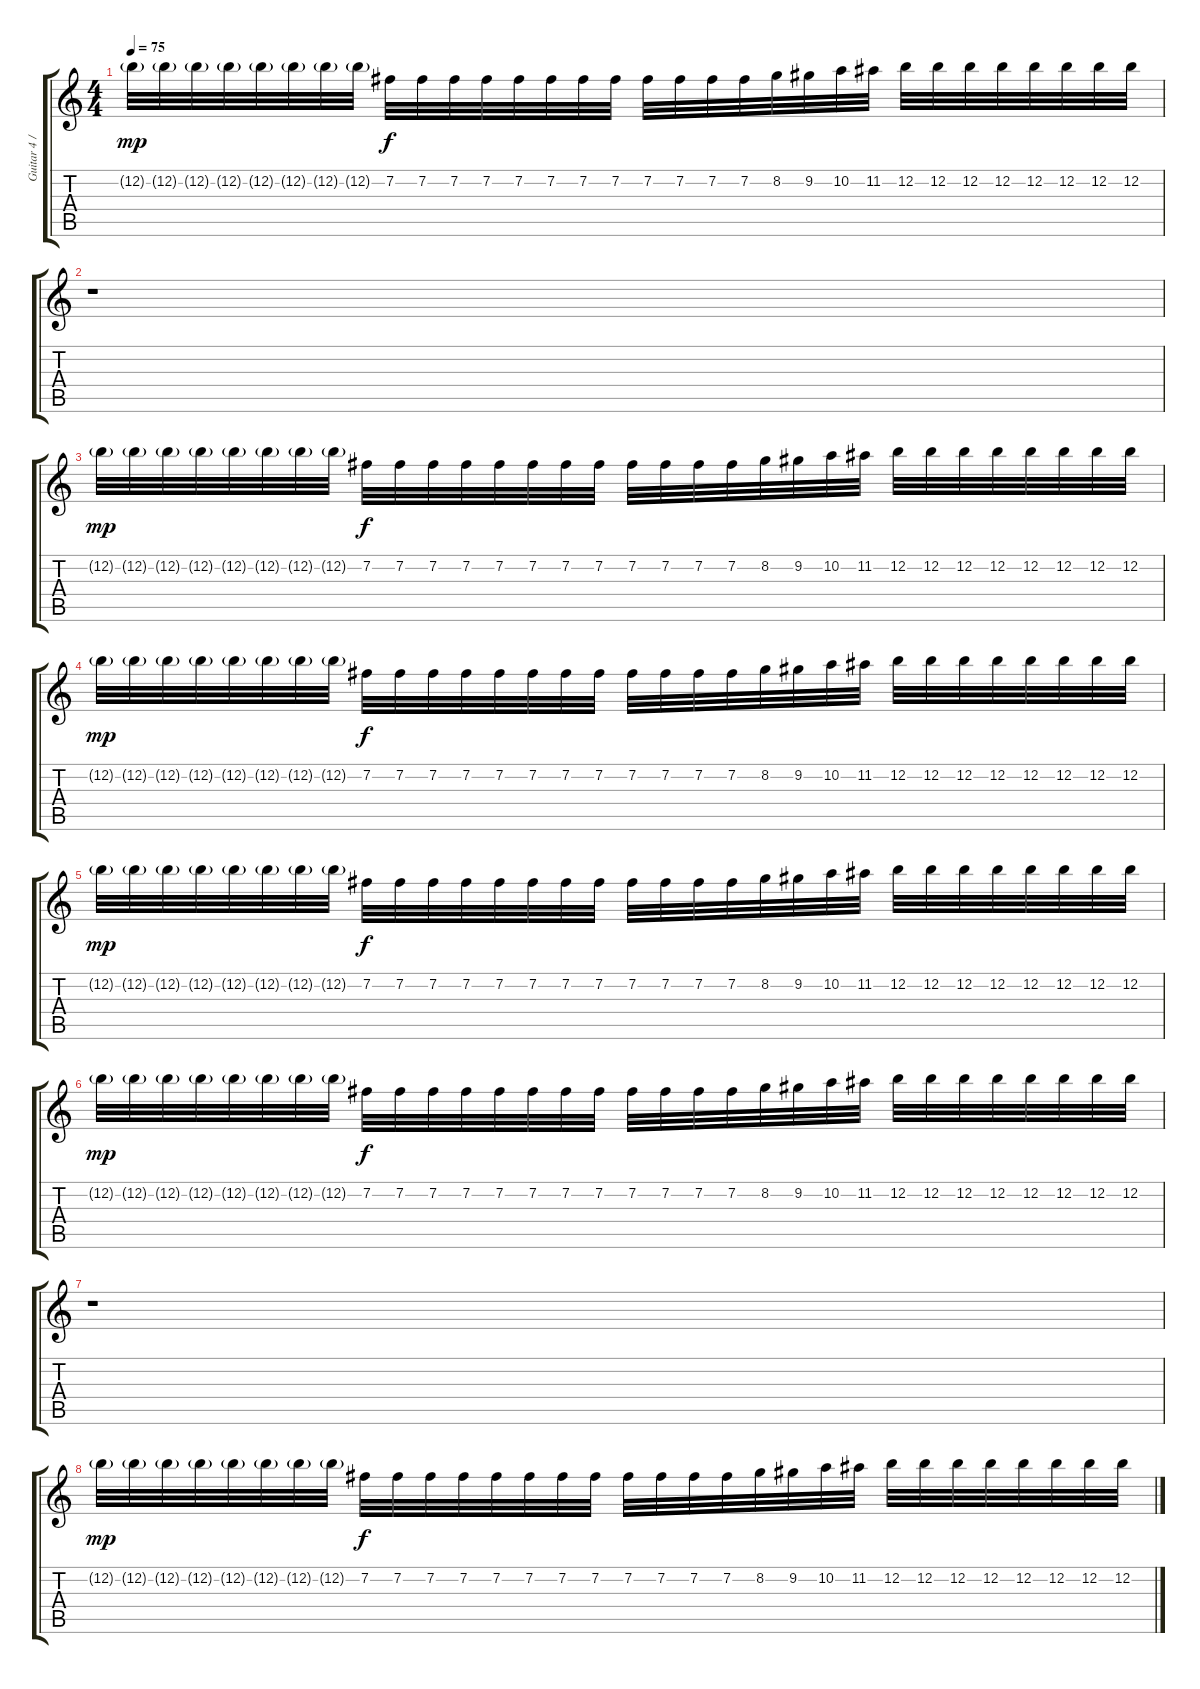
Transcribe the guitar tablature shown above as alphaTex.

\track ("Guitar 4 / Backup" "Guitar 4 /") {instrument acousticguitarsteel}
\staff {score tabs}
\tuning (E4 B3 G3 D3 A2 E2) {hide}
\ts (4 4)
\tempo 75
\clef g2
\ks c
12.2{g}.32{dy mp} 12.2{g}.32 12.2{g}.32 12.2{g}.32 12.2{g}.32 12.2{g}.32 12.2{g}.32 12.2{g}.32 7.2.32{dy f volume 8} 7.2.32 7.2.32 7.2.32 7.2.32 7.2.32 7.2.32 7.2.32 7.2.32 7.2.32 7.2.32 7.2.32 8.2.32 9.2.32 10.2.32 11.2.32 12.2.32 12.2.32 12.2.32{volume 0} 12.2.32 12.2.32 12.2.32 12.2.32 12.2.32 |
r.1 |
12.2{g}.32{dy mp} 12.2{g}.32 12.2{g}.32 12.2{g}.32 12.2{g}.32 12.2{g}.32 12.2{g}.32 12.2{g}.32 7.2.32{dy f volume 8} 7.2.32 7.2.32 7.2.32 7.2.32 7.2.32 7.2.32 7.2.32 7.2.32 7.2.32 7.2.32 7.2.32 8.2.32 9.2.32 10.2.32 11.2.32 12.2.32 12.2.32 12.2.32{volume 0} 12.2.32 12.2.32 12.2.32 12.2.32 12.2.32 |
12.2{g}.32{dy mp} 12.2{g}.32 12.2{g}.32 12.2{g}.32 12.2{g}.32 12.2{g}.32 12.2{g}.32 12.2{g}.32 7.2.32{dy f volume 8} 7.2.32 7.2.32 7.2.32 7.2.32 7.2.32 7.2.32 7.2.32 7.2.32 7.2.32 7.2.32 7.2.32 8.2.32 9.2.32 10.2.32 11.2.32 12.2.32 12.2.32 12.2.32{volume 0} 12.2.32 12.2.32 12.2.32 12.2.32 12.2.32 |
12.2{g}.32{dy mp} 12.2{g}.32 12.2{g}.32 12.2{g}.32 12.2{g}.32 12.2{g}.32 12.2{g}.32 12.2{g}.32 7.2.32{dy f volume 8} 7.2.32 7.2.32 7.2.32 7.2.32 7.2.32 7.2.32 7.2.32 7.2.32 7.2.32 7.2.32 7.2.32 8.2.32 9.2.32 10.2.32 11.2.32 12.2.32 12.2.32 12.2.32{volume 0} 12.2.32 12.2.32 12.2.32 12.2.32 12.2.32 |
12.2{g}.32{dy mp} 12.2{g}.32 12.2{g}.32 12.2{g}.32 12.2{g}.32 12.2{g}.32 12.2{g}.32 12.2{g}.32 7.2.32{dy f volume 8} 7.2.32 7.2.32 7.2.32 7.2.32 7.2.32 7.2.32 7.2.32 7.2.32 7.2.32 7.2.32 7.2.32 8.2.32 9.2.32 10.2.32 11.2.32 12.2.32 12.2.32 12.2.32{volume 0} 12.2.32 12.2.32 12.2.32 12.2.32 12.2.32 |
r.1 |
12.2{g}.32{dy mp} 12.2{g}.32 12.2{g}.32 12.2{g}.32 12.2{g}.32 12.2{g}.32 12.2{g}.32 12.2{g}.32 7.2.32{dy f volume 8} 7.2.32 7.2.32 7.2.32 7.2.32 7.2.32 7.2.32 7.2.32 7.2.32 7.2.32 7.2.32 7.2.32 8.2.32 9.2.32 10.2.32 11.2.32 12.2.32 12.2.32 12.2.32{volume 0} 12.2.32 12.2.32 12.2.32 12.2.32 12.2.32
